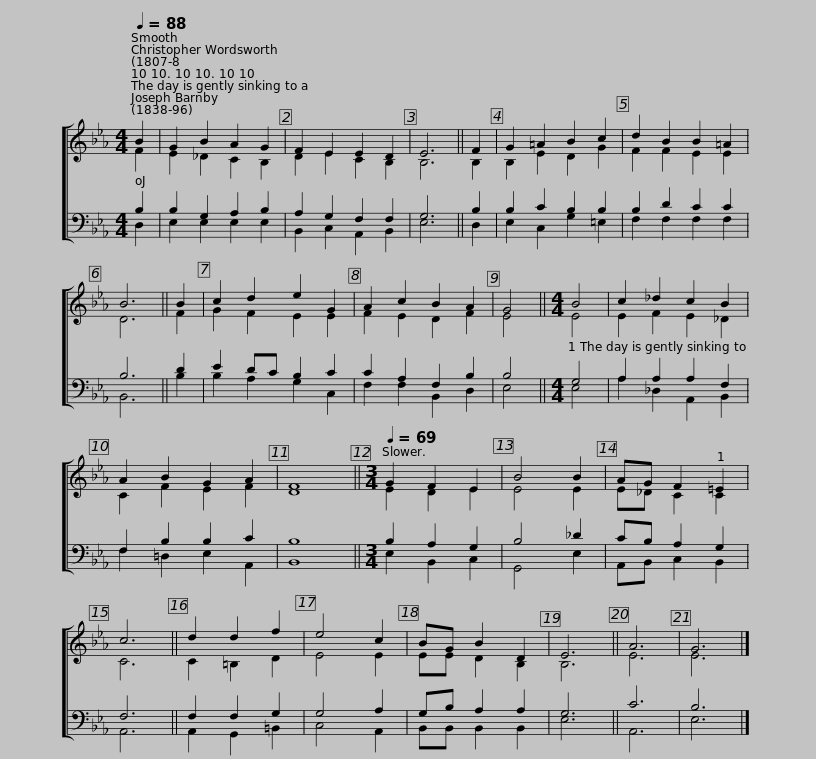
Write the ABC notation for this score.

X:1
%%score [ ( 1 2 ) ( 3 4 ) ]
L:1/8
Q:1/4=88
M:4/4
I:linebreak $
K:Eb
V:1 treble
V:2 treble
V:3 bass
V:4 bass
V:1
 B2 | G2 B2 A2 G2 | F2 E2 E2 D2 | E6 || F2 | %5
 G2 =A2 B2 c2 | d2 B2 B2 =A2 | B6 || B2 | c2 d2 e2 G2 | %10
 A2 c2 B2 A2 | G4 ||$[M:4/4] B4 | c2 _d2 c2 B2 | A2 B2 G2 A2 | %15
 F8 ||[M:3/4][Q:1/4=69] G2 F2 E2 | B4 B2 | AG F2 =E2 | c6 || %20
 d2 d2 f2 | e4 c2 | BG B2 D2 | E6 ||$ A6 | %25
 G6 |] %26
V:2
 F2 | E2 _D2 C2 B,2 | D2 E2 C2 B,2 | B,6 || B,2 | %5
 B,2 E2 D2 G2 | F2 F2 E2 E2 | D6 || F2 | G2 F2 E2 E2 | %10
 F2 E2 D2 F2 | E4 ||$[M:4/4] E4 | E2- F2 E2 _D2 | C2 F2 E2 F2 | %15
 D8 ||[M:3/4] E2 D2 E2 | E4 E2 | E_D C2 C2 | C6 || %20
 C2 =B,2 D2 | E4 E2 | EE D2 B,2 | B,6 ||$ E6 | %25
 E6 |] %26
V:3
 B,2 | B,2 G,2 A,2 B,2 | A,2 G,2 F,2 F,2 | G,6 || B,2 | %5
 B,2 C2 B,2 B,2 | B,2 D2 C2 C2 | B,6 || D2 | E2 DC B,2 C2 | %10
 C2 A,2 F,2 B,2 | B,4 ||$[M:4/4] G,4 | A,2 A,2 A,2 F,2 | F,2 B,2 B,2 C2 | %15
 B,8 ||[M:3/4] B,2 A,2 G,2 | B,4 _D2 | CB, A,2 G,2 | F,6 || %20
 F,2 F,2 G,2 | G,4 A,2 | G,B, A,2 A,2 | G,6 ||$ C6 | %25
 B,6 |] %26
V:4
 D,2 | E,2 E,2 E,2 E,2 | B,,2 C,2 A,,2 B,,2 | E,6 || D,2 | %5
 E,2 C,2 G,2 =E,2 | F,2 F,2 F,2 F,2 | B,,6 || B,2 | B,2 A,2 G,2 C,2 | %10
 F,2 F,2 B,,2 D,2- | E,4 ||$[M:4/4] E,4 | A,2 _D,2 A,,2 B,,2 | F,2 !courtesy!=D,2 E,2 A,,2 | %15
 B,,8 ||[M:3/4] E,2 B,,2 C,2 | G,,4 E,2 | A,,B,, C,2 B,,2 | A,,6 || %20
 A,,2 G,,2 =B,,2 | C,4 A,,2 | B,,B,, B,,2 B,,2 | E,6 ||$ A,,6 | %25
 E,6 |] %26
